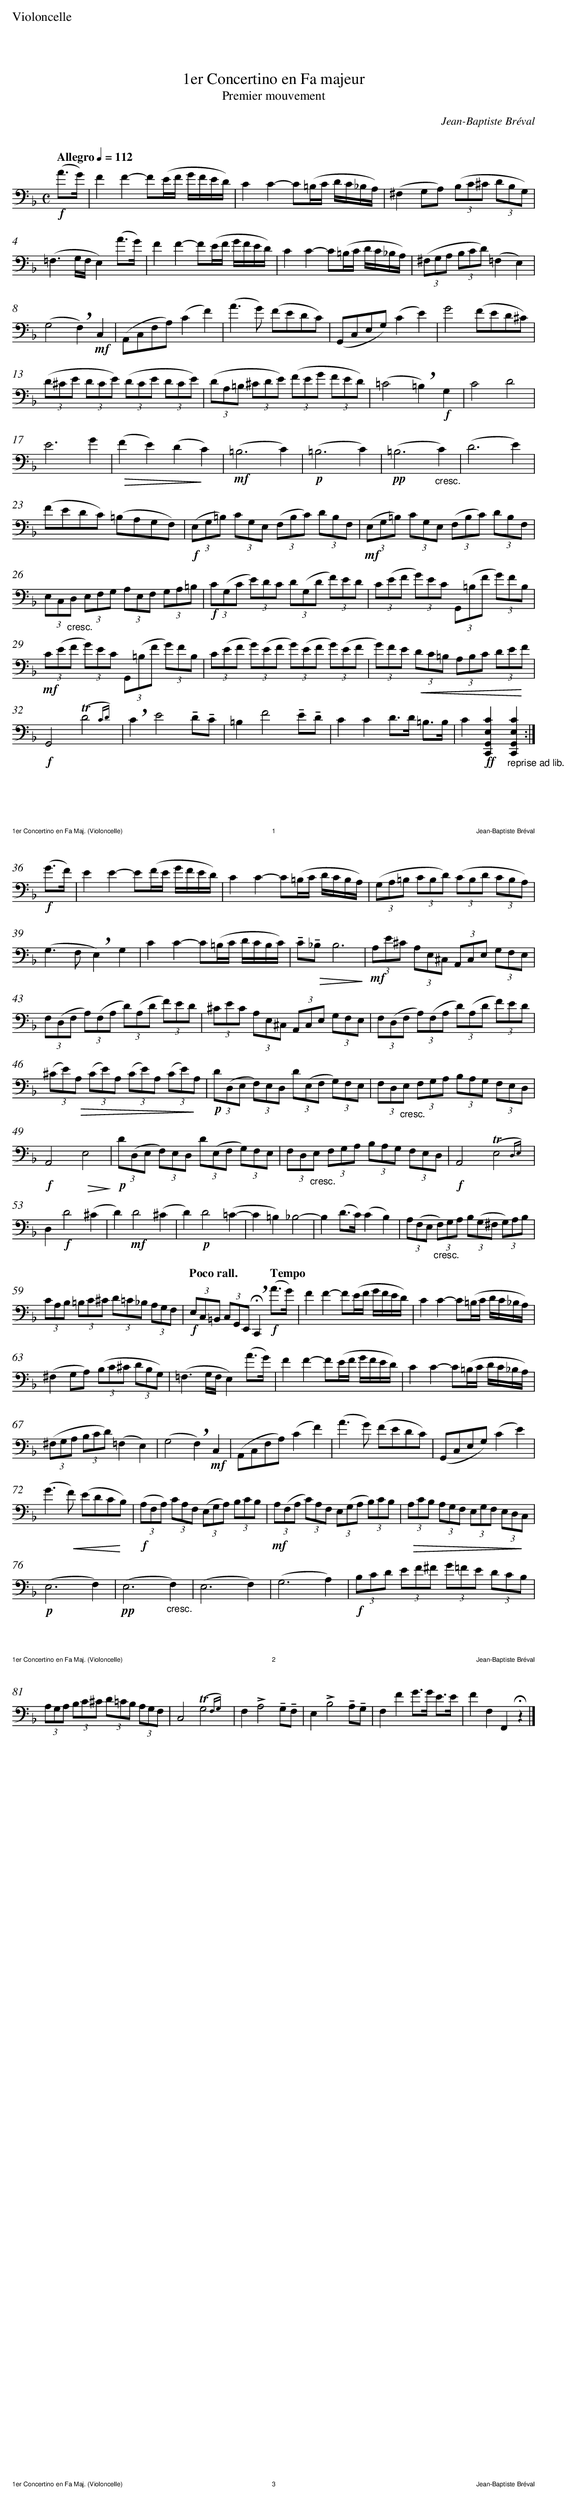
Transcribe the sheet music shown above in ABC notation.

X:1                 % tune number
T:1er Concertino en Fa majeur            % title
T:Premier mouvement        % sub-title
C:Jean-Baptiste Bréval       % composer
L:1/8               % default note length
M:C               % time signature
Q:"Allegro" 1/4=112  % tempo
K:F clef=bass     % key
+f+(A3/2G/2)|F2 F2- F(E/2F/2 G/2F/2E/2D/2) | C2 C2- C(=B,/2C/2 D/2C/2_B,/2A,/2) | (^F,2 G,A,) ((3B,C^C (3DB,G,) |
(=F,3 G,/2F,/2 E,2) (A3/2G/2) | F2 F2- F(E/2F/2 G/2F/2E/2D/2) | C2 C2- C(=B,/2C/2 D/2C/2_B,/2A,/2) | ((3^F,G,A, (3B,CD) (=F,2 E,2) |
(G,4  +breath+F,2) +mf+C,2 | (A,,C,F,A,) (C2 F2) | (A3 G) (FEDC) | (G,,C,E,G,) (C2 E2) | G4 (FED^C) |
((3D^CE (3DCE) ((3DCE (3DCE) | ((3DA,=B, (3^CDE) ((3FEG (3FED) | (=C4 +breath+=B,2) +f+G,2 | C4 D4 |
E6 G2 | +>(+(F2 E2) (D2 +>)+C2) | +mf+(=B,6 C2) | +p+ (=B,6 C2) | +pp+(=B,6 "_cresc."C2) | (D6 E2) |
(FEDC) (=B,A,G,F,) | +f+((3E,G,=B,) (3CG,E, ((3F,B,C) (3DB,F, | +mf+((3E,G,=B,) (3CG,E, ((3F,B,C) (3DB,F,|
(3E,C,"_cresc."D, (3E,F,G, (3A,E,F, (3G,A,=B, | +f+(3C(G,C (3E)DC (3D(G,D (3F)ED | (3C(EF (3G)EC (3G,,(=B,F (3G)FB, |
+mf+(3C(EF (3G)EC (3G,,(=B,F (3G)FB, | (3C(EF (3G)(EF (3G)(EF (3G)(EF | (3G)FE +<(+(3DC=B, (3A,B,C (3DE+<)+F |
+f+G,,4 +trill+(D4 {CD}) | +breath+C2 E4 +tenuto+D+tenuto+C | =B,2 F4 +tenuto+E+tenuto+D | C2 C2 D3/2D/2 =B,3/2B,/2 | C2 +ff+[C,,G,,E,C]2 "_reprise ad lib."[C,,G,,E,C]2  :|]
%%newpage
+f+(G3/2F/2) | E2 E2- E(F/2E/2 G/2F/2E/2D/2)|C2 C2- C(=B,/2C/2 D/2C/2B,/2A,/2)|((3G,A,=B, (3CB,D) ((3CB,D (3CB,A,)|
(G,3 F, +breath+E,2) G,2|C2 C2- C(=B,/2C/2 D/2C/2B,/2C/2) | +tenuto+C+tenuto++>(+_B, B,6 +>)+|+mf+(3A,E^C (3A,E,^C, (3A,,C,E, (3G,F,E, |
(3F,(D,F, (3A,)(F,A, (3D)(A,D (3F)ED|(3^CEC (3A,E,^C, (3A,,C,E, (3G,F,E,|(3F,(D,F, (3A,)(F,A, (3D)(A,D (3F)ED |
(3(^CE)+>(+A, (3(CE)A, (3(CE)A, (3(CE)+>)+A,|+p+(3D(D,E, (3F,)E,D, (3D(E,F, (3G,)F,E, |(3F,D,"_cresc."E, (3F,G,A, (3B,A,G, (3F,E,D, |
+f+A,,4 +>(+E,4 +>)+|+p+(3D(D,E, (3F,)E,D, (3D(E,F, (3G,)F,E, |(3F,D,"_cresc."E, (3F,G,A, (3B,A,G, (3F,E,D, |+f+A,,4 (+trill+E,4 {D,E,}) |
D,2 +f+D4 (^C2|D2) +mf+D4 (^C2|D2) +p+D4 (=C2-|C2 =B,2) _B,4-|B,2 (D3/2C/2) (C2B,2)|(3A,(F,E, "_cresc."(3F,)G,A, (3B,(G,^F, (3G,)A,B, |
(3CA,B, (3=B,C^C (3D=C_B, (3A,G,F,|[Q:"Poco rall."]+f+(3E,C,=B,, (3C,G,,E,, +fermata++breath+C,,2 [Q:"Tempo"]+f+(A3/2G/2)|F2 F2- F(E/2F/2 G/2F/2E/2D/2) | C2 C2- C(=B,/2C/2 D/2C/2_B,/2A,/2) |
(^F,2 G,A,) ((3B,C^C (3DB,G,) |(=F,3 G,/2F,/2 E,2) (A3/2G/2) | F2 F2- F(E/2F/2 G/2F/2E/2D/2) | C2 C2- C(=B,/2C/2 D/2C/2_B,/2A,/2) |
((3^F,G,A, (3B,CD) (=F,2 E,2) |(G,4  +breath+F,2) +mf+C,2 | (A,,C,F,A,) (C2 F2) | (A3 G) (FEDC) | (G,,C,E,G,) (C2 E2) |
(G3 +<(+F) (EDC+<)+B,)|+f+(3(A,F,A,) (3CA,F, (3(E,G,A,) (3B,CB,|+mf+(3A,(F,A, (3C)A,F, (3E,(G,A, (3B,)CB,|+>(+(3A,CB, (3A,G,F, (3E,G,F, (3E,D,+>)+C,|
+p+(E,6 F,2)|+pp+(E,6 "_cresc."F,2)|(E,6 F,2)|(G,6 A,2)|+f+(3B,CD (3EF^F (3G=FE (3DCB, |
(3A,G,A, (3B,C^C (3D=CB, (3A,G,F, |C,4 (+trill+G,4 {F,G,})|F,2 +>+A,4 +tenuto+G,+tenuto+F,|E,2 +>+B,4 +tenuto+A,+tenuto+G, | F,2 F2 G3/2G/2 E3/2E/2 | F2 F,2 F,,2 +fermata+z2 |]
